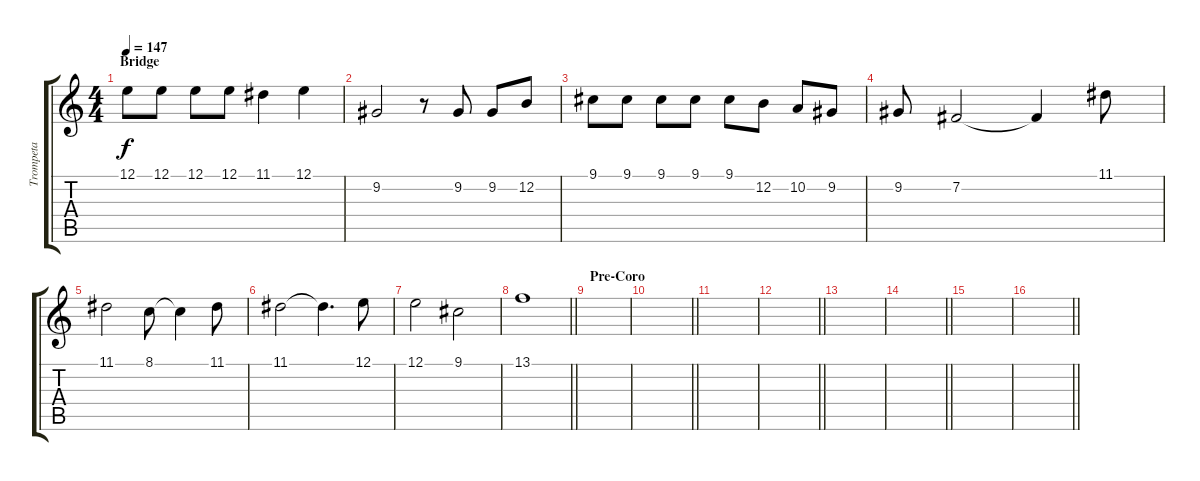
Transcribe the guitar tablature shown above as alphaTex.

\track ("Trompeta" "Trompeta") {instrument trumpet}
\staff {score tabs}
\tuning (E4 B3 G3 D3 A2 E2) {hide}
\ts (4 4)
\section ("" "Bridge")
\tempo 147
\clef g2
\ks c
12.1.8{dy f} 12.1.8 12.1.8 12.1.8 11.1.4 12.1.4 |
9.2.2 r.8 9.2.8 9.2.8 12.2.8 |
9.1.8 9.1.8 9.1.8 9.1.8 9.1.8 12.2.8 10.2.8 9.2.8 |
9.2.8 7.2.2 7.2{t}.4 11.1.8 |
11.1.2 8.1.8 8.1{t}.4 11.1.8 |
11.1.2 11.1{t}.4{d} 12.1.8 |
12.1.2 9.1.2 |
\barLineRight lightlight
13.1.1 |
\section ("" "Pre-Coro")
|
\barLineRight lightlight
|
|
\barLineRight lightlight
|
|
\barLineRight lightlight
|
|
\barLineRight lightlight
